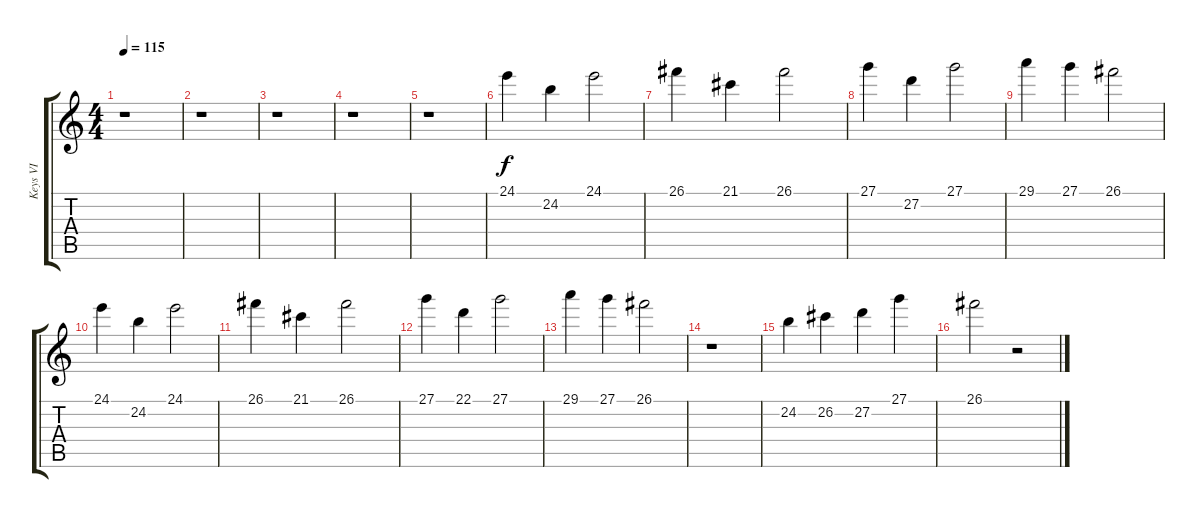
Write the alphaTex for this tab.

\track ("Keys VI" "Keys VI") {instrument fx4atmosphere}
\staff {score tabs}
\tuning (E4 B3 G3 D3 A2 E2) {hide}
\ts (4 4)
\tempo 115
\clef g2
\ks c
r.1{dy f} |
r.1 |
r.1 |
r.1 |
r.1 |
24.1.4{instrument fx4atmosphere} 24.2.4 24.1.2 |
26.1.4 21.1.4 26.1.2 |
27.1.4 27.2.4 27.1.2 |
29.1.4 27.1.4 26.1.2 |
24.1.4{instrument fx4atmosphere} 24.2.4 24.1.2 |
26.1.4 21.1.4 26.1.2 |
27.1.4 22.1.4 27.1.2 |
29.1.4 27.1.4 26.1.2 |
r.1 |
24.2.4 26.2.4 27.2.4 27.1.4 |
26.1.2 r.2
